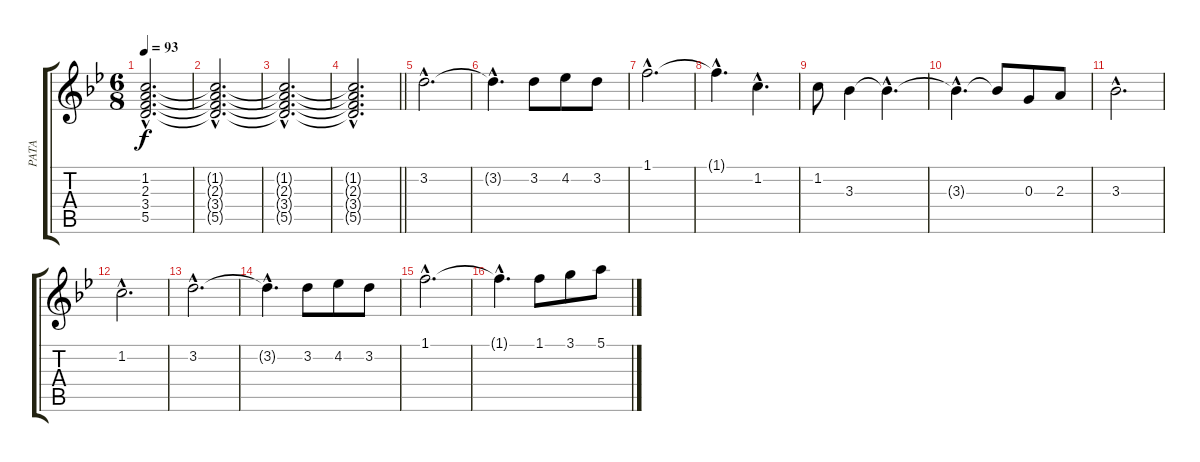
\track ("PATA" "PATA") {instrument electricguitarjazz}
\staff {score tabs}
\tuning (E4 B3 G3 D3 A2 E2) {hide}
\ts (6 8)
\tempo 93
\clef g2
\ks bb
(1.2{hac} 2.3{hac} 3.4{hac} 5.5{hac}).2{d dy f volume 6 instrument synthstrings1} |
(1.2{hac t} 2.3{hac t} 3.4{hac t} 5.5{hac t}).2{d} |
(1.2{hac t} 2.3{hac t} 3.4{hac t} 5.5{hac t}).2{d} |
\barLineRight lightlight
(1.2{hac t} 2.3{hac t} 3.4{hac t} 5.5{hac t}).2{d} |
3.2{hac}.2{d volume 13 instrument stringensemble1} |
3.2{hac t}.4{d} 3.2.8 4.2.8 3.2.8 |
1.1{hac}.2{d} |
1.1{hac t}.4{d} 1.2{hac}.4{d} |
1.2.8 3.3.4 3.3{hac t}.4{d} |
3.3{hac t}.4{d} 3.3{t}.8 0.3.8 2.3.8 |
3.3{hac}.2{d} |
1.2{hac}.2{d} |
3.2{hac}.2{d} |
3.2{hac t}.4{d} 3.2.8 4.2.8 3.2.8 |
1.1{hac}.2{d} |
1.1{hac t}.4{d} 1.1.8 3.1.8 5.1.8
